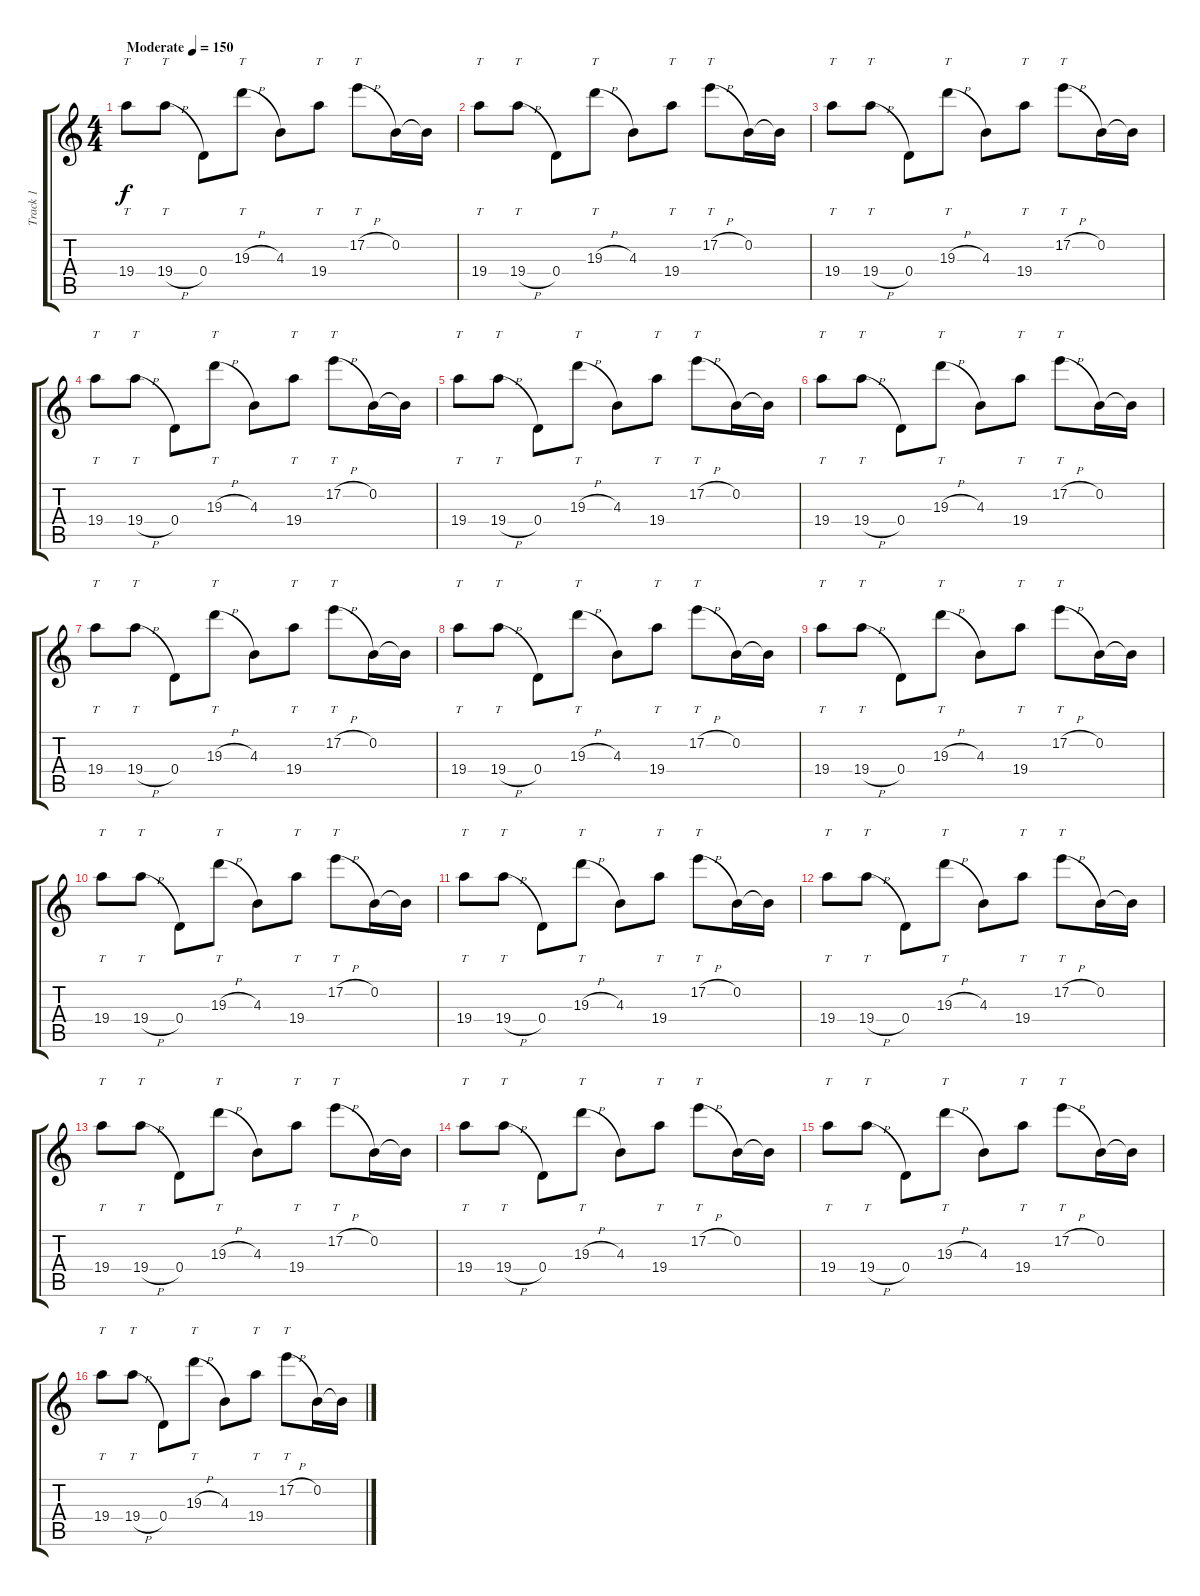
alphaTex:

\track ("Track 1" "Track 1") {instrument electricguitarclean}
\staff {score tabs}
\tuning (E4 B3 G3 D3 A2 E2) {hide}
\ts (4 4)
\tempo (150 "Moderate")
\clef g2
\ks c
19.4.8{tt dy f instrument electricguitarclean} 19.4{h}.8{tt} 0.4.8 19.3{h}.8{tt} 4.3.8 19.4.8{tt} 17.2{h}.8{tt} 0.2.16 0.2{t}.16 |
19.4.8{tt} 19.4{h}.8{tt} 0.4.8 19.3{h}.8{tt} 4.3.8 19.4.8{tt} 17.2{h}.8{tt} 0.2.16 0.2{t}.16 |
19.4.8{tt} 19.4{h}.8{tt} 0.4.8 19.3{h}.8{tt} 4.3.8 19.4.8{tt} 17.2{h}.8{tt} 0.2.16 0.2{t}.16 |
19.4.8{tt} 19.4{h}.8{tt} 0.4.8 19.3{h}.8{tt} 4.3.8 19.4.8{tt} 17.2{h}.8{tt} 0.2.16 0.2{t}.16 |
19.4.8{tt} 19.4{h}.8{tt} 0.4.8 19.3{h}.8{tt} 4.3.8 19.4.8{tt} 17.2{h}.8{tt} 0.2.16 0.2{t}.16 |
19.4.8{tt} 19.4{h}.8{tt} 0.4.8 19.3{h}.8{tt} 4.3.8 19.4.8{tt} 17.2{h}.8{tt} 0.2.16 0.2{t}.16 |
19.4.8{tt} 19.4{h}.8{tt} 0.4.8 19.3{h}.8{tt} 4.3.8 19.4.8{tt} 17.2{h}.8{tt} 0.2.16 0.2{t}.16 |
19.4.8{tt} 19.4{h}.8{tt} 0.4.8 19.3{h}.8{tt} 4.3.8 19.4.8{tt} 17.2{h}.8{tt} 0.2.16 0.2{t}.16 |
19.4.8{tt} 19.4{h}.8{tt} 0.4.8 19.3{h}.8{tt} 4.3.8 19.4.8{tt} 17.2{h}.8{tt} 0.2.16 0.2{t}.16 |
19.4.8{tt} 19.4{h}.8{tt} 0.4.8 19.3{h}.8{tt} 4.3.8 19.4.8{tt} 17.2{h}.8{tt} 0.2.16 0.2{t}.16 |
19.4.8{tt} 19.4{h}.8{tt} 0.4.8 19.3{h}.8{tt} 4.3.8 19.4.8{tt} 17.2{h}.8{tt} 0.2.16 0.2{t}.16 |
19.4.8{tt} 19.4{h}.8{tt} 0.4.8 19.3{h}.8{tt} 4.3.8 19.4.8{tt} 17.2{h}.8{tt} 0.2.16 0.2{t}.16 |
19.4.8{tt} 19.4{h}.8{tt} 0.4.8 19.3{h}.8{tt} 4.3.8 19.4.8{tt} 17.2{h}.8{tt} 0.2.16 0.2{t}.16 |
19.4.8{tt} 19.4{h}.8{tt} 0.4.8 19.3{h}.8{tt} 4.3.8 19.4.8{tt} 17.2{h}.8{tt} 0.2.16 0.2{t}.16 |
19.4.8{tt} 19.4{h}.8{tt} 0.4.8 19.3{h}.8{tt} 4.3.8 19.4.8{tt} 17.2{h}.8{tt} 0.2.16 0.2{t}.16 |
19.4.8{tt} 19.4{h}.8{tt} 0.4.8 19.3{h}.8{tt} 4.3.8 19.4.8{tt} 17.2{h}.8{tt} 0.2.16 0.2{t}.16
